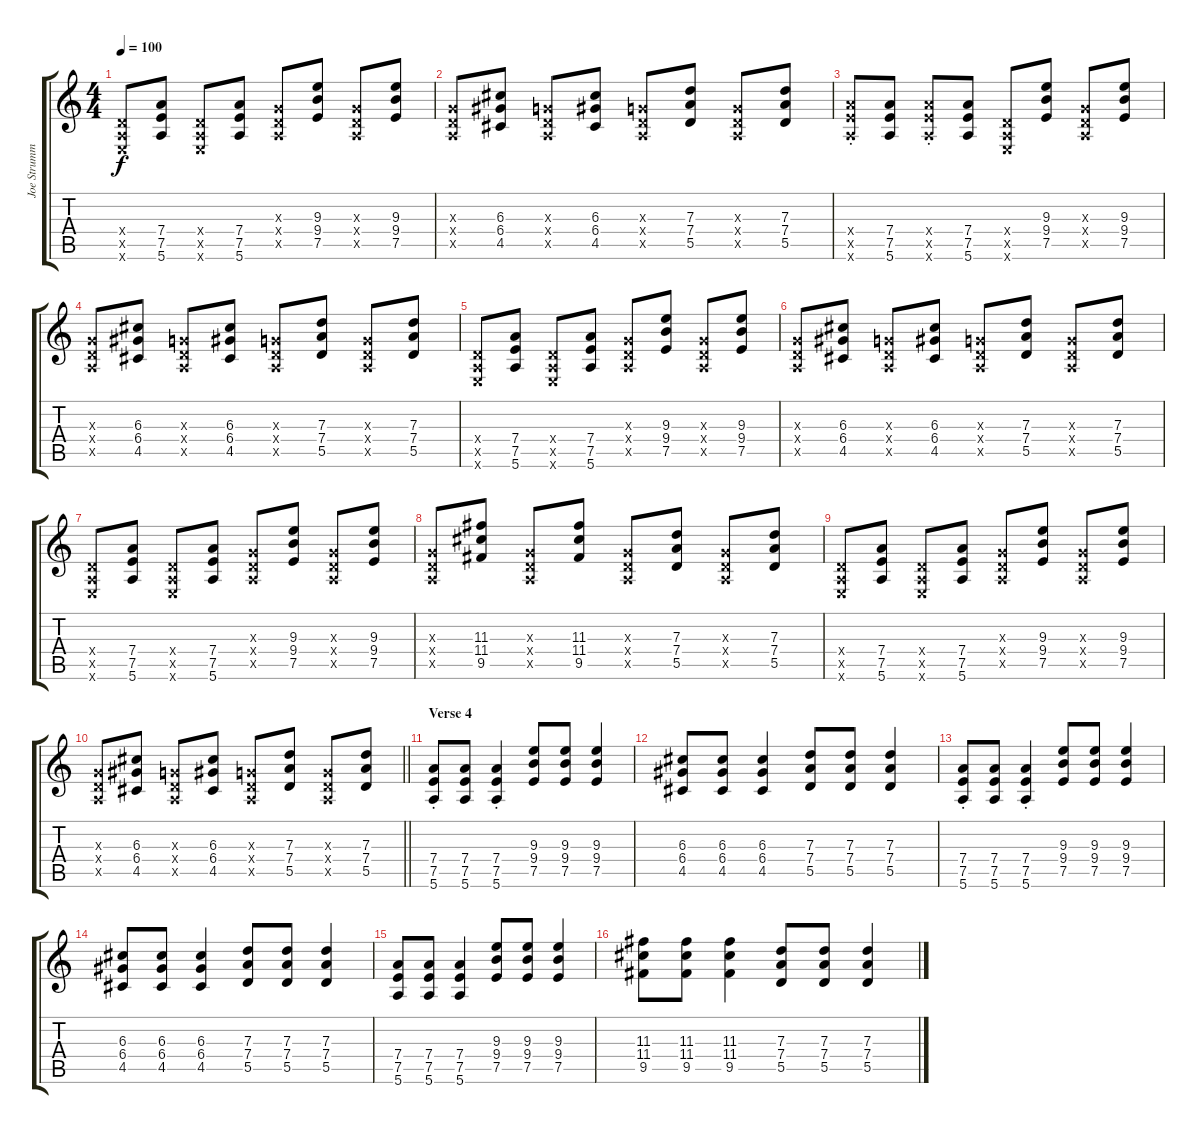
\track ("Joe Strummer" "Joe Strumm") {instrument distortionguitar}
\staff {score tabs}
\tuning (E4 B3 G3 D3 A2 E2) {hide}
\ts (4 4)
\tempo 100
\clef g2
\ks c
(0.4{x} 0.5{x} 0.6{x}).8{dy f} (7.4 7.5 5.6).8 (0.4{x} 0.5{x} 0.6{x}).8 (7.4 7.5 5.6).8 (0.3{x} 0.4{x} 0.5{x}).8 (9.3 9.4 7.5).8 (0.3{x} 0.4{x} 0.5{x}).8 (9.3 9.4 7.5).8 |
(0.3{x} 0.4{x} 0.5{x}).8 (6.3 6.4 4.5).8 (0.3{x} 0.4{x} 0.5{x}).8 (6.3 6.4 4.5).8 (0.3{x} 0.4{x} 0.5{x}).8 (7.3 7.4 5.5).8 (0.3{x} 0.4{x} 0.5{x}).8 (7.3 7.4 5.5).8 |
(7.4{x} 7.5{st x} 5.6{x}).8 (7.4 7.5 5.6).8 (7.4{x} 7.5{st x} 5.6{x}).8 (7.4 7.5 5.6).8 (0.4{x} 0.5{x} 0.6{x}).8 (9.3 9.4 7.5).8 (0.3{x} 0.4{x} 0.5{x}).8 (9.3 9.4 7.5).8 |
(0.3{x} 0.4{x} 0.5{x}).8 (6.3 6.4 4.5).8 (0.3{x} 0.4{x} 0.5{x}).8 (6.3 6.4 4.5).8 (0.3{x} 0.4{x} 0.5{x}).8 (7.3 7.4 5.5).8 (0.3{x} 0.4{x} 0.5{x}).8 (7.3 7.4 5.5).8 |
(0.4{x} 0.5{x} 0.6{x}).8 (7.4 7.5 5.6).8 (0.4{x} 0.5{x} 0.6{x}).8 (7.4 7.5 5.6).8 (0.3{x} 0.4{x} 0.5{x}).8 (9.3 9.4 7.5).8 (0.3{x} 0.4{x} 0.5{x}).8 (9.3 9.4 7.5).8 |
(0.3{x} 0.4{x} 0.5{x}).8 (6.3 6.4 4.5).8 (0.3{x} 0.4{x} 0.5{x}).8 (6.3 6.4 4.5).8 (0.3{x} 0.4{x} 0.5{x}).8 (7.3 7.4 5.5).8 (0.3{x} 0.4{x} 0.5{x}).8 (7.3 7.4 5.5).8 |
(0.4{x} 0.5{x} 0.6{x}).8 (7.4 7.5 5.6).8 (0.4{x} 0.5{x} 0.6{x}).8 (7.4 7.5 5.6).8 (0.3{x} 0.4{x} 0.5{x}).8 (9.3 9.4 7.5).8 (0.3{x} 0.4{x} 0.5{x}).8 (9.3 9.4 7.5).8 |
(0.3{x} 0.4{x} 0.5{x}).8 (11.3 11.4 9.5).8 (0.3{x} 0.4{x} 0.5{x}).8 (11.3 11.4 9.5).8 (0.3{x} 0.4{x} 0.5{x}).8 (7.3 7.4 5.5).8 (0.3{x} 0.4{x} 0.5{x}).8 (7.3 7.4 5.5).8 |
(0.4{x} 0.5{x} 0.6{x}).8 (7.4 7.5 5.6).8 (0.4{x} 0.5{x} 0.6{x}).8 (7.4 7.5 5.6).8 (0.3{x} 0.4{x} 0.5{x}).8 (9.3 9.4 7.5).8 (0.3{x} 0.4{x} 0.5{x}).8 (9.3 9.4 7.5).8 |
\barLineRight lightlight
(0.3{x} 0.4{x} 0.5{x}).8 (6.3 6.4 4.5).8 (0.3{x} 0.4{x} 0.5{x}).8 (6.3 6.4 4.5).8 (0.3{x} 0.4{x} 0.5{x}).8 (7.3 7.4 5.5).8 (0.3{x} 0.4{x} 0.5{x}).8 (7.3 7.4 5.5).8 |
\section ("" "Verse 4")
(7.4 7.5{st} 5.6).8 (7.4 7.5 5.6).8 (7.4 7.5{st} 5.6).4 (9.3 9.4 7.5).8 (9.3 9.4 7.5).8 (9.3 9.4 7.5).4 |
(6.3 6.4 4.5).8 (6.3 6.4 4.5).8 (6.3 6.4 4.5).4 (7.3 7.4 5.5).8 (7.3 7.4 5.5).8 (7.3 7.4 5.5).4 |
(7.4 7.5{st} 5.6).8 (7.4 7.5 5.6).8 (7.4 7.5{st} 5.6).4 (9.3 9.4 7.5).8 (9.3 9.4 7.5).8 (9.3 9.4 7.5).4 |
(6.3 6.4 4.5).8 (6.3 6.4 4.5).8 (6.3 6.4 4.5).4 (7.3 7.4 5.5).8 (7.3 7.4 5.5).8 (7.3 7.4 5.5).4 |
(7.4 7.5 5.6).8 (7.4 7.5 5.6).8 (7.4 7.5 5.6).4 (9.3 9.4 7.5).8 (9.3 9.4 7.5).8 (9.3 9.4 7.5).4 |
(11.3 11.4 9.5).8 (11.3 11.4 9.5).8 (11.3 11.4 9.5).4 (7.3 7.4 5.5).8 (7.3 7.4 5.5).8 (7.3 7.4 5.5).4
